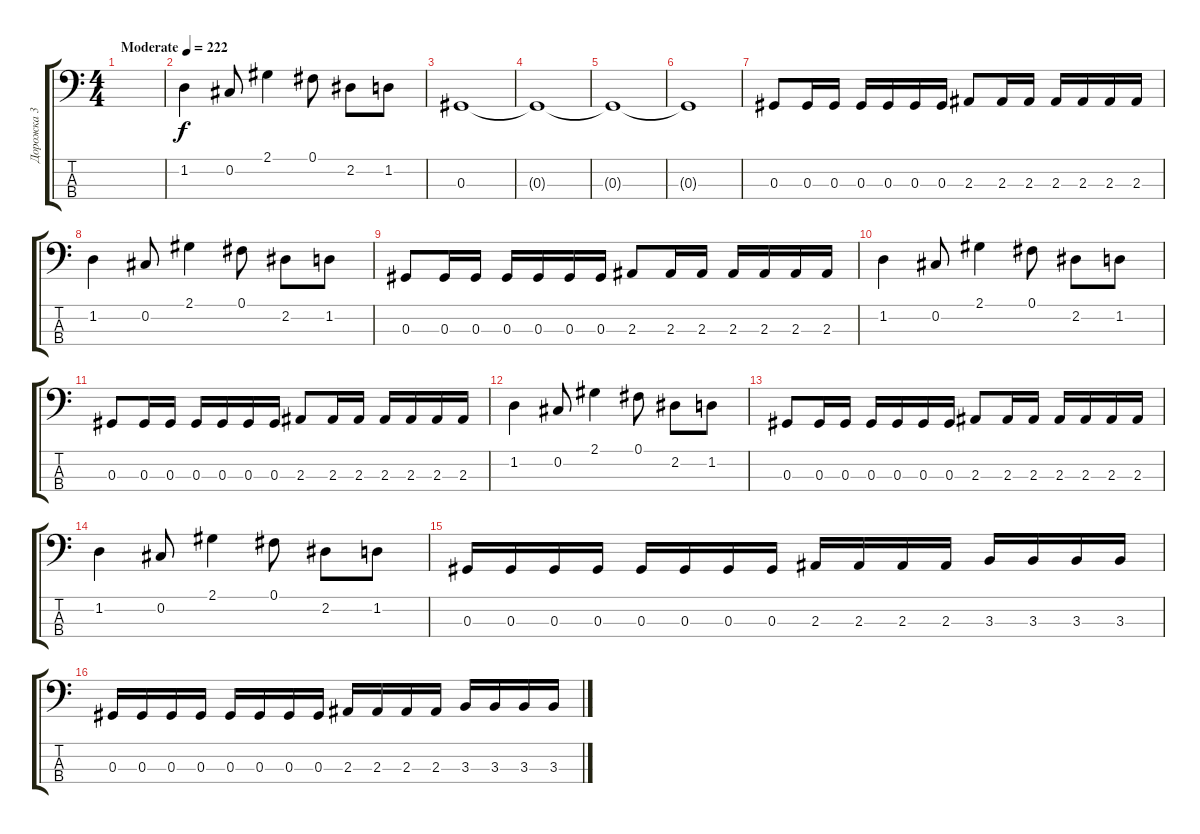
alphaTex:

\track ("Дорожка 3" "Дорожка 3") {instrument electricbassfinger}
\staff {score tabs}
\tuning (Gb2 Db2 Ab1 Eb1) {hide}
\ts (4 4)
\tempo (222 "Moderate")
\clef f4
\ks c
|
1.2.4 0.2.8 2.1.4 0.1.8 2.2.8 1.2.8 |
0.3.1 |
0.3{t}.1 |
0.3{t}.1 |
0.3{t}.1 |
0.3.8 0.3.16 0.3.16 0.3.16 0.3.16 0.3.16 0.3.16 2.3.8 2.3.16 2.3.16 2.3.16 2.3.16 2.3.16 2.3.16 |
1.2.4 0.2.8 2.1.4 0.1.8 2.2.8 1.2.8 |
0.3.8 0.3.16 0.3.16 0.3.16 0.3.16 0.3.16 0.3.16 2.3.8 2.3.16 2.3.16 2.3.16 2.3.16 2.3.16 2.3.16 |
1.2.4 0.2.8 2.1.4 0.1.8 2.2.8 1.2.8 |
0.3.8 0.3.16 0.3.16 0.3.16 0.3.16 0.3.16 0.3.16 2.3.8 2.3.16 2.3.16 2.3.16 2.3.16 2.3.16 2.3.16 |
1.2.4 0.2.8 2.1.4 0.1.8 2.2.8 1.2.8 |
0.3.8 0.3.16 0.3.16 0.3.16 0.3.16 0.3.16 0.3.16 2.3.8 2.3.16 2.3.16 2.3.16 2.3.16 2.3.16 2.3.16 |
1.2.4 0.2.8 2.1.4 0.1.8 2.2.8 1.2.8 |
0.3.16 0.3.16 0.3.16 0.3.16 0.3.16 0.3.16 0.3.16 0.3.16 2.3.16 2.3.16 2.3.16 2.3.16 3.3.16 3.3.16 3.3.16 3.3.16 |
0.3.16 0.3.16 0.3.16 0.3.16 0.3.16 0.3.16 0.3.16 0.3.16 2.3.16 2.3.16 2.3.16 2.3.16 3.3.16 3.3.16 3.3.16 3.3.16
